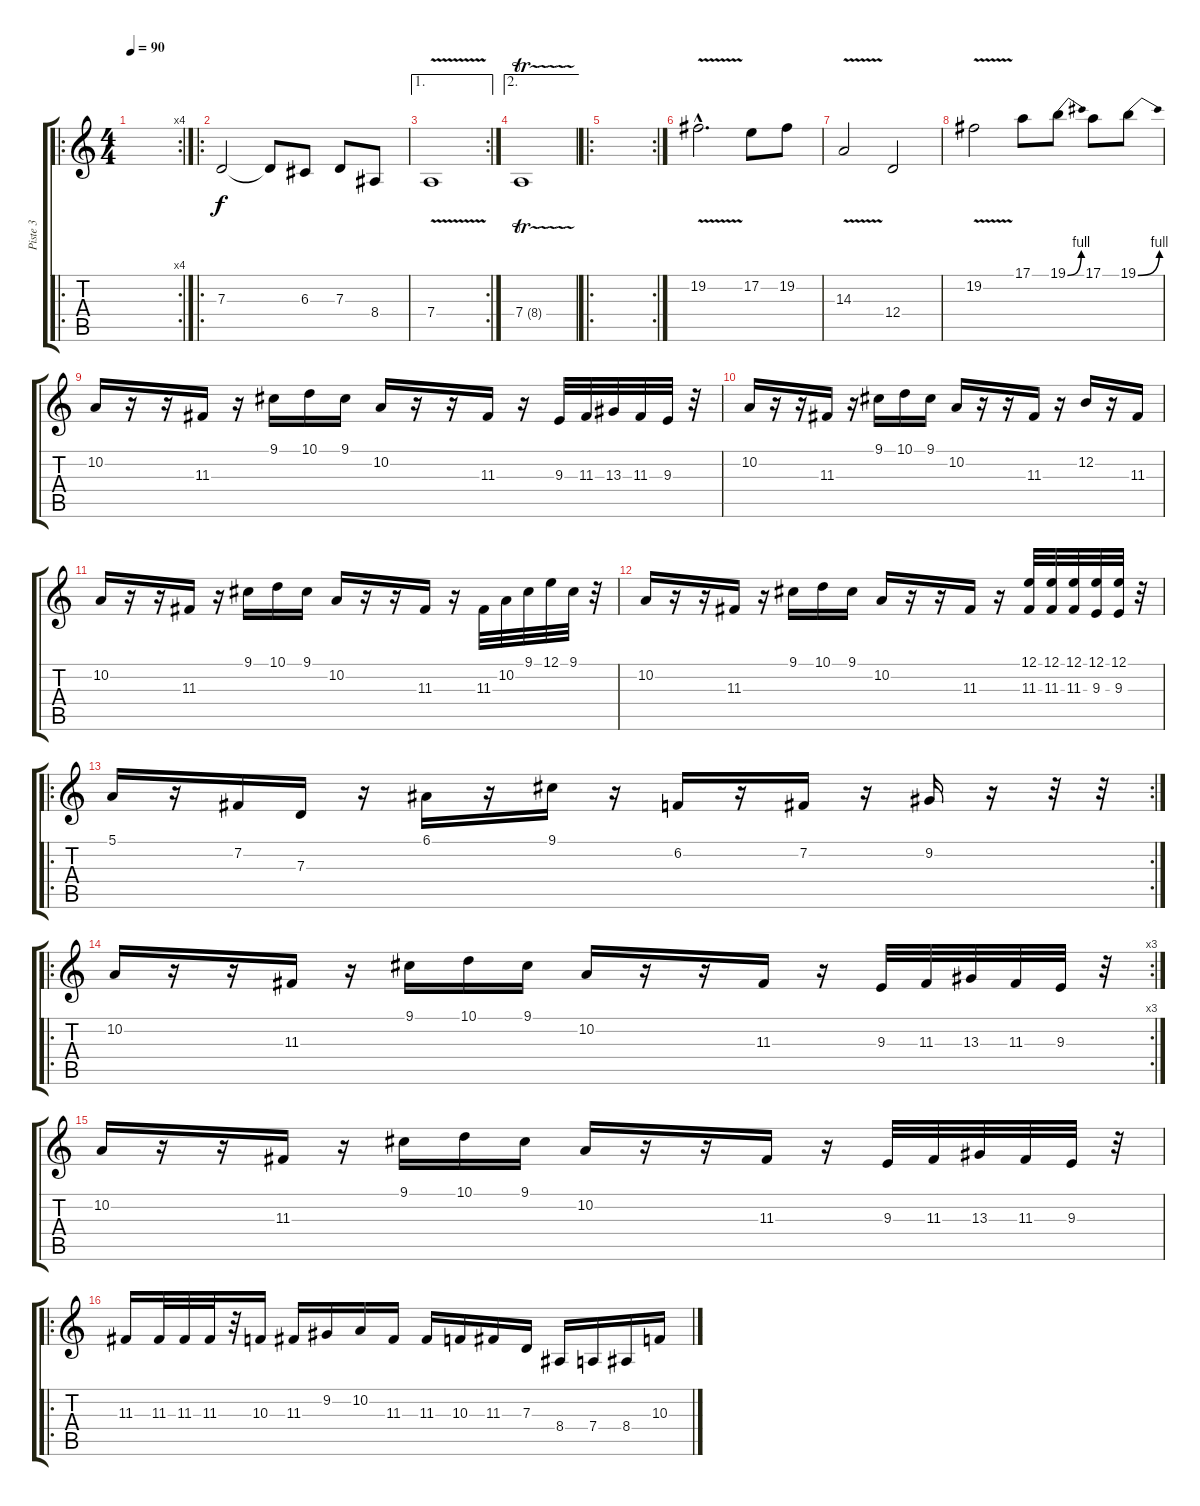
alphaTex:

\track ("Piste 3" "Piste 3") {instrument voiceoohs}
\staff {score tabs}
\tuning (E4 B3 G3 D3 A2 E2) {hide}
\ro
\rc 4
\ts (4 4)
\tempo 90
\clef g2
\ks c
|
\ro
7.3.2 7.3{t}.8 6.3.8 7.3.8 8.4.8 |
\ae 1
\rc 2
7.4{v}.1 |
\ae 2
7.4{tr (8 32)}.1 |
\ro
\rc 2
|
19.2{v hac}.2{d} 17.2.8 19.2.8 |
14.3{v}.2 12.4.2 |
19.2{v}.2 17.1.8 19.1{be (bend 0 0 60 4)}.8 17.1.8 19.1{be (bend 0 0 60 4)}.8 |
10.2.16 r.16 r.16 11.3.16 r.16 9.1.16 10.1.16 9.1.16 10.2.16 r.16 r.16 11.3.16 r.16 9.3.32 11.3.32 13.3.32 11.3.32 9.3.32 r.32 |
10.2.16 r.16 r.16 11.3.16 r.16 9.1.16 10.1.16 9.1.16 10.2.16 r.16 r.16 11.3.16 r.16 12.2.16 r.16 11.3.16 |
10.2.16 r.16 r.16 11.3.16 r.16 9.1.16 10.1.16 9.1.16 10.2.16 r.16 r.16 11.3.16 r.16 11.3.32 10.2.32 9.1.32 12.1.32 9.1.32 r.32 |
10.2.16 r.16 r.16 11.3.16 r.16 9.1.16 10.1.16 9.1.16 10.2.16 r.16 r.16 11.3.16 r.16 (12.1 11.3).32 (12.1 11.3).32 (12.1 11.3).32 (12.1 9.3).32 (12.1 9.3).32 r.32 |
\ro
\rc 2
5.1.16 r.16 7.2.16 7.3.16 r.16 6.1.16 r.16 9.1.16 r.16 6.2.16 r.16 7.2.16 r.16 9.2.16 r.16 r.32 r.32 |
\ro
\rc 3
10.2.16 r.16 r.16 11.3.16 r.16 9.1.16 10.1.16 9.1.16 10.2.16 r.16 r.16 11.3.16 r.16 9.3.32 11.3.32 13.3.32 11.3.32 9.3.32 r.32 |
10.2.16 r.16 r.16 11.3.16 r.16 9.1.16 10.1.16 9.1.16 10.2.16 r.16 r.16 11.3.16 r.16 9.3.32 11.3.32 13.3.32 11.3.32 9.3.32 r.32 |
\ro
11.3.16 11.3.32 11.3.32 11.3.32 r.32 10.3.16 11.3.16 9.2.16 10.2.16 11.3.16 11.3.16 10.3.16 11.3.16 7.3.16 8.4.16 7.4.16 8.4.16 10.3.16
